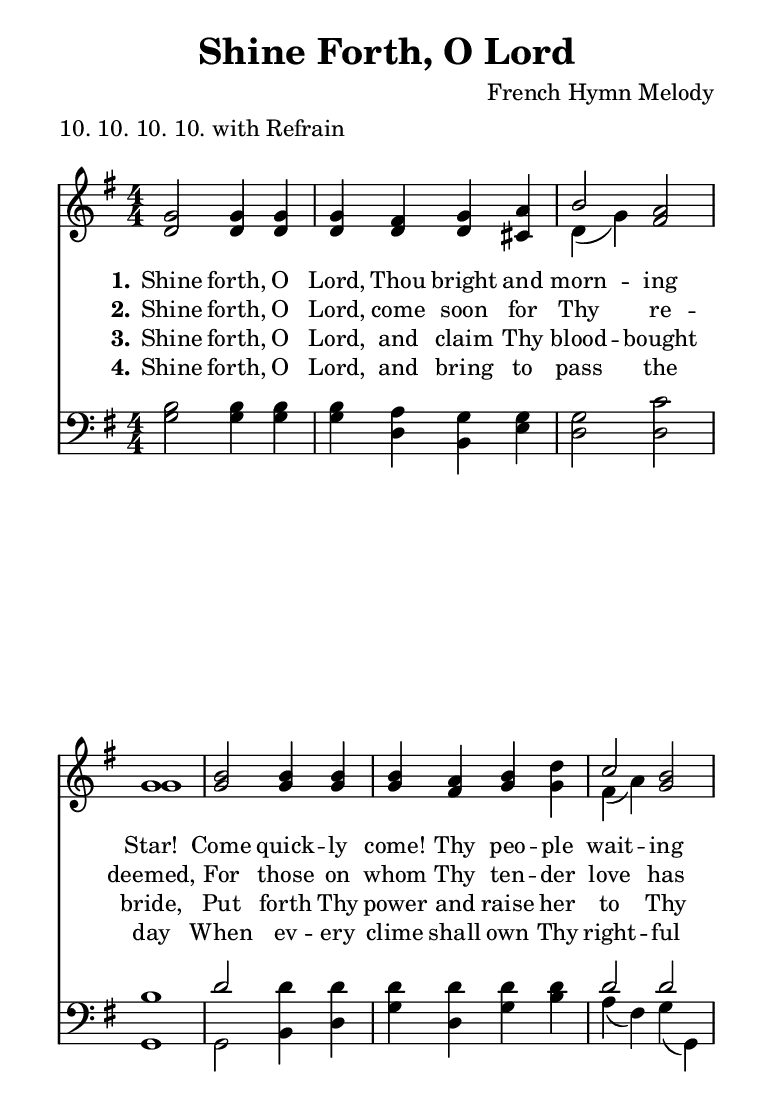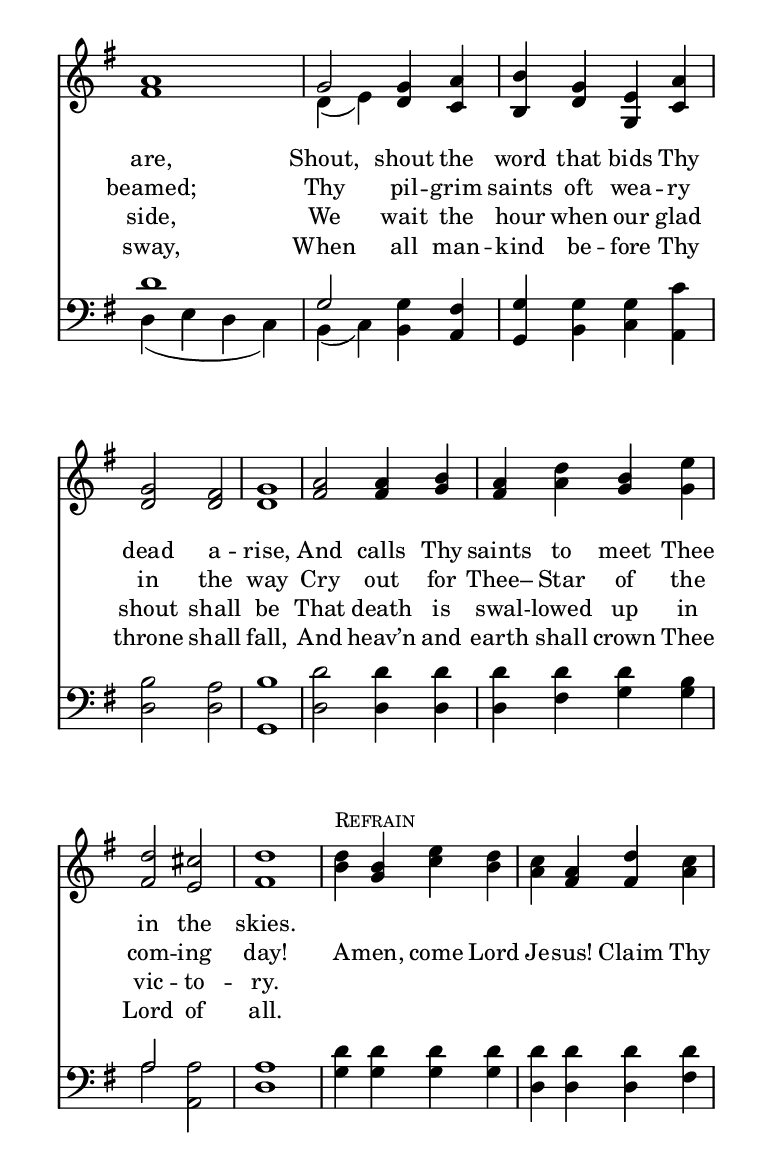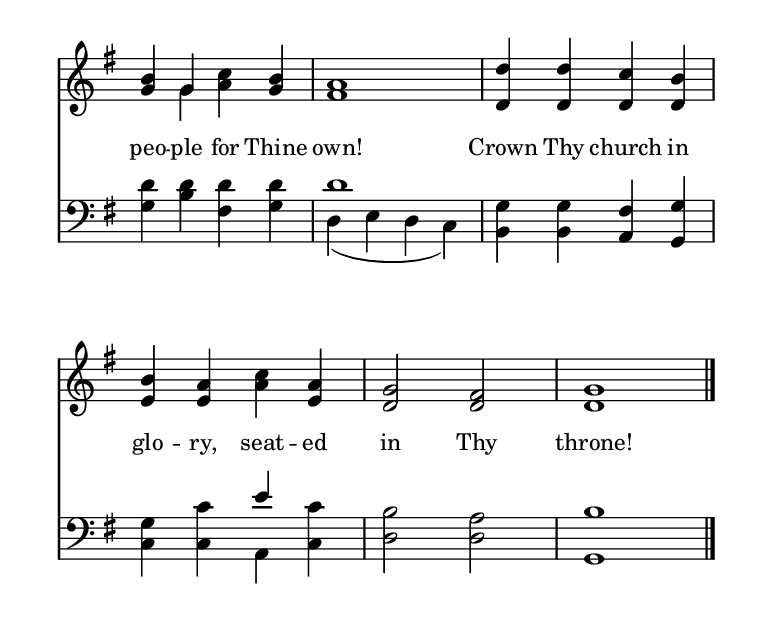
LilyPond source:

\include "common/global.ily"
\paper {
  \include "common/paper.ily"
}

\header{
  hymnnumber = "203"
  title = "Shine Forth, O Lord"
  tunename = "Viens, Seigneur"
  meter = "10. 10. 10. 10. with Refrain"
  poet = ""
  composer = "French Hymn Melody"
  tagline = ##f
}

global = {
  \include "common/overrides.ily"
  \override Staff.TimeSignature.style = #'numbered
  \time 4/4
  \override Score.MetronomeMark.transparent = ##t % hide all fermata changes too
  \tempo 4=120
  \key g \major
  \autoBeamOff
}

notesSoprano = {
\global
\relative c'' {

  g2 g4 g | g fis g a | b2 a | g1 |
  b2 b4 b | b a b d | c2 b | a1 |
  g2 g4 a | b g e a | g2 fis | g1 |
  a2 a4 b | a d b e | d2 cis | d1 |

  << s^\markup { \small \caps "Refrain" }
  { d4 b e d | c a d c | b g c b | a1 } >>
  d4 d c b | b a c a | g2 fis | g1 |

  \bar "|."

}
}

notesAlto = {
\global
\relative e' {

  d2 d4 d | d d d cis | d( g) fis2 | g1 |
  g2 g4 g | g fis g g | fis( a) g2 | fis1 |
  d4( e) d c | b d g, c | d2 d | d1 |
  fis2 fis4 g | fis4 a g g | fis2 e | fis1 |

  b4 g c b | a fis fis a | g g a g | fis1 |
  d4 d d d | e e a e | d2 d | d1 |

}
}

notesTenor = {
\global
\relative a {

  b2 b4 b | b a g g | g2 c | b1 |
  d2 d4 d | d d d d | d2 d | d1 |
  g,2 g4 fis | g g g c | b2 a | b1 |
  d2 d4 d | d d d b | a2 a | a1 |

  d4 d d d | d d d d | d d d d | d1 |
  g,4 g fis g | g c e c | b2 a | b1 |

}
}

notesBass = {
\global
\relative f {

  g2 g4 g | g d b e | d2 d | g,1 |
  g2 b4 d | g d g b | a( fis) g( g,) | d'4( e d c)
  b4( c) b a | g b c a | d2 d | g,1 |
  d'2 d4 d | d fis g g | a2 a, | d1 |

  g4 g g g | d d d fis | g b fis g | d( e d c)
  b4 b a g | c c a c | d2 d | g,1 |

}
}

Refrain = \lyricmode {

{ \eogbreak }

A -- men, come Lord Je -- sus! Claim Thy peo -- ple for Thine own!
Crown Thy church in glo -- ry, seat -- ed in Thy throne!

}

wordsA = \lyricmode {
\set stanza = "1."

Shine forth, O Lord, Thou bright and morn -- ing Star!
Come quick -- ly come! Thy peo -- ple wait -- ing are,
Shout, shout the word that bids Thy dead a -- rise,
And calls Thy saints to meet Thee in the skies.

}

wordsB = \lyricmode {
\set stanza = "2."

Shine forth, O Lord, come soon for Thy re -- deemed,
For those on whom Thy ten -- der love has beamed;
Thy pil -- grim saints oft wea -- ry in the way
Cry out for Thee– Star of the com -- ing day!

\Refrain

}

wordsC = \lyricmode {
\set stanza = "3."

Shine forth, O Lord, and claim Thy blood -- bought bride,
Put forth Thy power and raise her to Thy side,
We wait the hour when our glad shout shall be
That death is swal -- lowed up in vic -- to -- ry.

}

wordsD = \lyricmode {
\set stanza = "4."

Shine forth, O Lord, and bring to pass the day
When ev -- ery clime shall own Thy right -- ful sway,
When all man -- kind be -- fore Thy throne shall fall,
And heav’n and earth shall crown Thee Lord of all.

}

\score {
  \context ChoirStaff <<
    \context Staff = upper <<
      \set ChoirStaff.systemStartDelimiter = #'SystemStartBar
      \partcombine #'(2 . 9) \notesSoprano \notesAlto
      \context NullVoice = sopranos { \voiceOne << \notesSoprano >> }
      \context NullVoice = altos { \voiceTwo << \notesAlto >> }
      \context Lyrics = one   \lyricsto sopranos \wordsA
      \context Lyrics = two   \lyricsto sopranos \wordsB
      \context Lyrics = three \lyricsto sopranos \wordsC
      \context Lyrics = four  \lyricsto sopranos \wordsD
    >>
    \context Staff = men <<
      \clef bass
      \partcombine #'(2 . 9) \notesTenor \notesBass
      \context NullVoice = tenors { \voiceOne << \notesTenor >> }
      \context NullVoice = basses { \voiceTwo << \notesBass >> }
    >>
  >>
  \layout {
    \include "common/layout.ily"
  }
  \midi{
    \include "common/midi.ily"
  }
}

\version "2.19.49"  % necessary for upgrading to future LilyPond versions.

% vi:set et ts=2 sw=2 ai nocindent syntax=lilypond:
